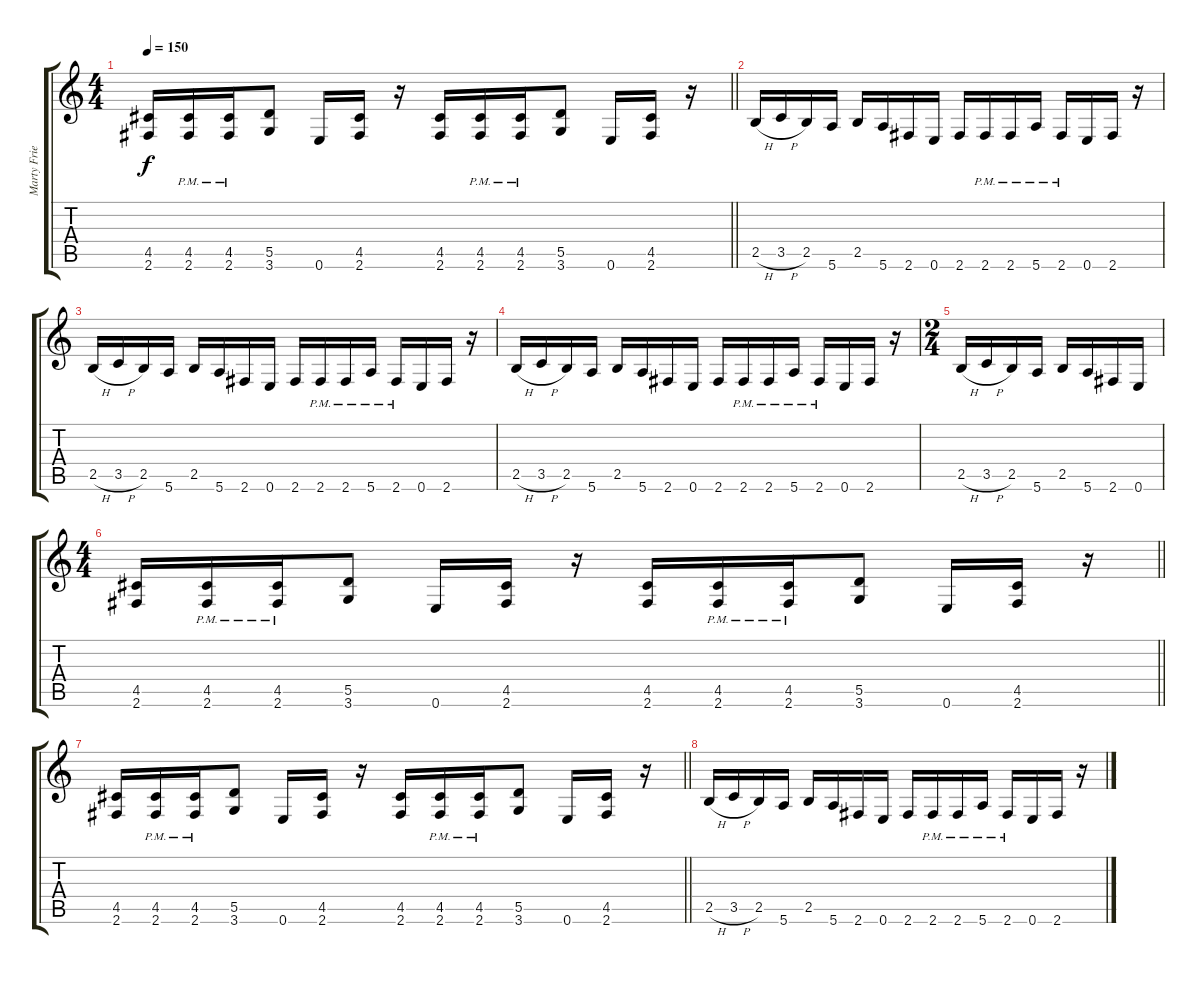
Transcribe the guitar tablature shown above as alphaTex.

\track ("Marty Friedman" "Marty Frie") {instrument distortionguitar}
\staff {score tabs}
\tuning (E4 B3 G3 D3 A2 E2) {hide}
\ts (4 4)
\tempo 150
\clef g2
\barLineRight lightlight
\ks c
(4.5 2.6).16{dy f} (4.5{pm} 2.6{pm}).16 (4.5{pm} 2.6{pm}).16 (5.5 3.6).8 0.6.16 (4.5 2.6).16 r.16 (4.5 2.6).16 (4.5{pm} 2.6{pm}).16 (4.5{pm} 2.6{pm}).16 (5.5 3.6).8 0.6.16 (4.5 2.6).16 r.16 |
\section ("" "")
2.5{h}.16 3.5{h}.16 2.5.16 5.6.16 2.5.16 5.6.16 2.6.16 0.6.16 2.6.16 2.6{pm}.16 2.6{pm}.16 5.6{pm}.16 2.6{pm}.16 0.6.16 2.6.16 r.16 |
2.5{h}.16 3.5{h}.16 2.5.16 5.6.16 2.5.16 5.6.16 2.6.16 0.6.16 2.6.16 2.6{pm}.16 2.6{pm}.16 5.6{pm}.16 2.6{pm}.16 0.6.16 2.6.16 r.16 |
2.5{h}.16 3.5{h}.16 2.5.16 5.6.16 2.5.16 5.6.16 2.6.16 0.6.16 2.6.16 2.6{pm}.16 2.6{pm}.16 5.6{pm}.16 2.6{pm}.16 0.6.16 2.6.16 r.16 |
\ts (2 4)
2.5{h}.16 3.5{h}.16 2.5.16 5.6.16 2.5.16 5.6.16 2.6.16 0.6.16 |
\ts (4 4)
\barLineRight lightlight
(4.5 2.6).16 (4.5{pm} 2.6{pm}).16 (4.5{pm} 2.6{pm}).16 (5.5 3.6).8 0.6.16 (4.5 2.6).16 r.16 (4.5 2.6).16 (4.5{pm} 2.6{pm}).16 (4.5{pm} 2.6{pm}).16 (5.5 3.6).8 0.6.16 (4.5 2.6).16 r.16 |
\barLineRight lightlight
(4.5 2.6).16 (4.5{pm} 2.6{pm}).16 (4.5{pm} 2.6{pm}).16 (5.5 3.6).8 0.6.16 (4.5 2.6).16 r.16 (4.5 2.6).16 (4.5{pm} 2.6{pm}).16 (4.5{pm} 2.6{pm}).16 (5.5 3.6).8 0.6.16 (4.5 2.6).16 r.16 |
\section ("" "")
2.5{h}.16 3.5{h}.16 2.5.16 5.6.16 2.5.16 5.6.16 2.6.16 0.6.16 2.6.16 2.6{pm}.16 2.6{pm}.16 5.6{pm}.16 2.6{pm}.16 0.6.16 2.6.16 r.16
